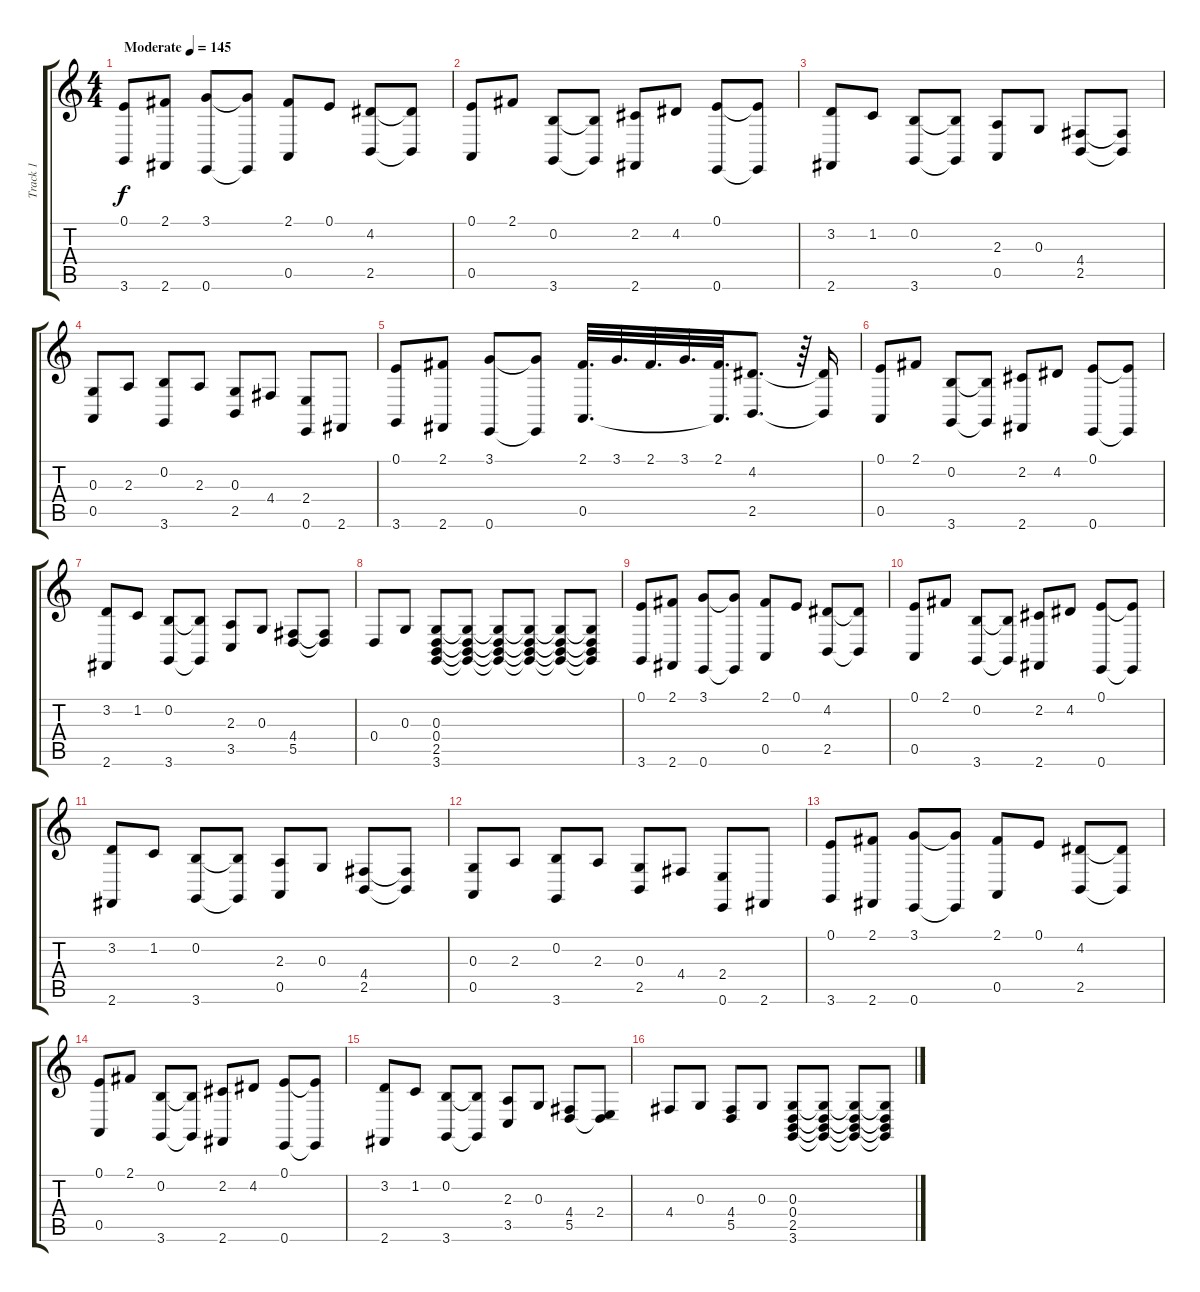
\track ("Track 1" "Track 1") {instrument violin}
\staff {score tabs}
\tuning (E4 B3 G3 D3 A2 E2) {hide}
\ts (4 4)
\tempo (145 "Moderate")
\clef g2
\ks c
(0.1 3.6).8{dy f instrument violin} (2.1 2.6).8 (3.1 0.6).8 (3.1{t} 0.6{t}).8 (2.1 0.5).8 0.1.8 (4.2 2.5).8 (4.2{t} 2.5{t}).8 |
(0.1 0.5).8 2.1.8 (0.2 3.6).8 (0.2{t} 3.6{t}).8 (2.2 2.6).8 4.2.8 (0.1 0.6).8 (0.1{t} 0.6{t}).8 |
(3.2 2.6).8 1.2.8 (0.2 3.6).8 (0.2{t} 3.6{t}).8 (2.3 0.5).8 0.3.8 (4.4 2.5).8 (4.4{t} 2.5{t}).8 |
(0.3 0.5).8 2.3.8 (0.2 3.6).8 2.3.8 (0.3 2.5).8 4.4.8 (2.4 0.6).8 2.6.8 |
(0.1 3.6).8 (2.1 2.6).8 (3.1 0.6).8 (3.1{t} 0.6{t}).8 (2.1 0.5).32{d} 3.1.32{d} 2.1.32{d} 3.1.32{d} (2.1 0.5{t}).32{d} (4.2 2.5).8{d} r.64 (4.2{t} 2.5{t}).16 |
(0.1 0.5).8 2.1.8 (0.2 3.6).8 (0.2{t} 3.6{t}).8 (2.2 2.6).8 4.2.8 (0.1 0.6).8 (0.1{t} 0.6{t}).8 |
(3.2 2.6).8 1.2.8 (0.2 3.6).8 (0.2{t} 3.6{t}).8 (2.3 3.5).8 0.3.8 (4.4 5.5).8 (4.4{t} 5.5{t}).8 |
0.4.8 0.3.8 (0.3 0.4 2.5 3.6).8 (0.3{t} 0.4{t} 2.5{t} 3.6{t}).8 (0.3{t} 0.4{t} 2.5{t} 3.6{t}).8 (0.3{t} 0.4{t} 2.5{t} 3.6{t}).8 (0.3{t} 0.4{t} 2.5{t} 3.6{t}).8 (0.3{t} 0.4{t} 2.5{t} 3.6{t}).8 |
(0.1 3.6).8 (2.1 2.6).8 (3.1 0.6).8 (3.1{t} 0.6{t}).8 (2.1 0.5).8 0.1.8 (4.2 2.5).8 (4.2{t} 2.5{t}).8 |
(0.1 0.5).8 2.1.8 (0.2 3.6).8 (0.2{t} 3.6{t}).8 (2.2 2.6).8 4.2.8 (0.1 0.6).8 (0.1{t} 0.6{t}).8 |
(3.2 2.6).8 1.2.8 (0.2 3.6).8 (0.2{t} 3.6{t}).8 (2.3 0.5).8 0.3.8 (4.4 2.5).8 (4.4{t} 2.5{t}).8 |
(0.3 0.5).8 2.3.8 (0.2 3.6).8 2.3.8 (0.3 2.5).8 4.4.8 (2.4 0.6).8 2.6.8 |
(0.1 3.6).8 (2.1 2.6).8 (3.1 0.6).8 (3.1{t} 0.6{t}).8 (2.1 0.5).8 0.1.8 (4.2 2.5).8 (4.2{t} 2.5{t}).8 |
(0.1 0.5).8 2.1.8 (0.2 3.6).8 (0.2{t} 3.6{t}).8 (2.2 2.6).8 4.2.8 (0.1 0.6).8 (0.1{t} 0.6{t}).8 |
(3.2 2.6).8 1.2.8 (0.2 3.6).8 (0.2{t} 3.6{t}).8 (2.3 3.5).8 0.3.8 (4.4 5.5).8 (2.4 5.5{t}).8 |
4.4.8 0.3.8 (4.4 5.5).8 0.3.8 (0.3 0.4 2.5 3.6).8 (0.3{t} 0.4{t} 2.5{t} 3.6{t}).8 (0.3{t} 0.4{t} 2.5{t} 3.6{t}).8 (0.3{t} 0.4{t} 2.5{t} 3.6{t}).8
